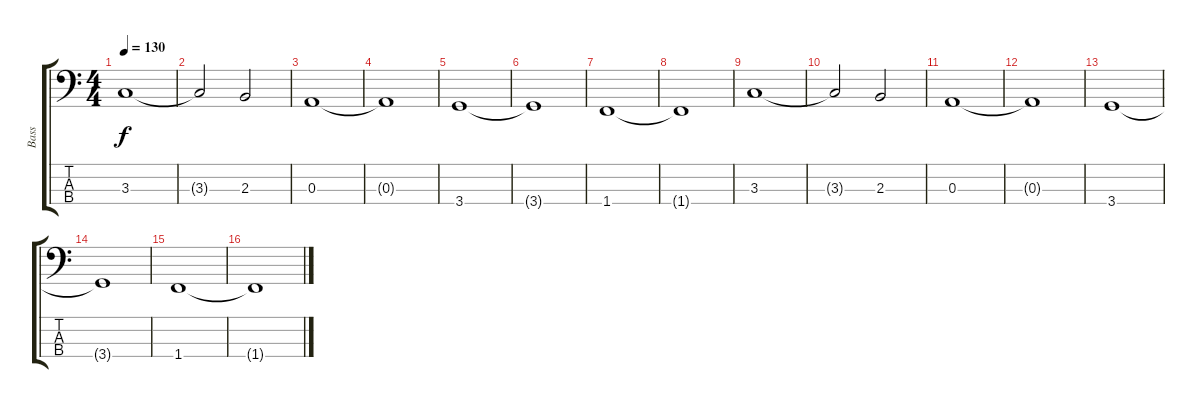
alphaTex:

\track ("Bass" "Bass") {instrument electricbasspick}
\staff {score tabs}
\tuning (G2 D2 A1 E1) {hide}
\ts (4 4)
\tempo 130
\clef f4
\ks c
3.3.1{dy f} |
3.3{t}.2 2.3.2 |
0.3.1 |
0.3{t}.1 |
3.4.1 |
3.4{t}.1 |
1.4.1 |
1.4{t}.1 |
3.3.1 |
3.3{t}.2 2.3.2 |
0.3.1 |
0.3{t}.1 |
3.4.1 |
3.4{t}.1 |
1.4.1 |
1.4{t}.1
